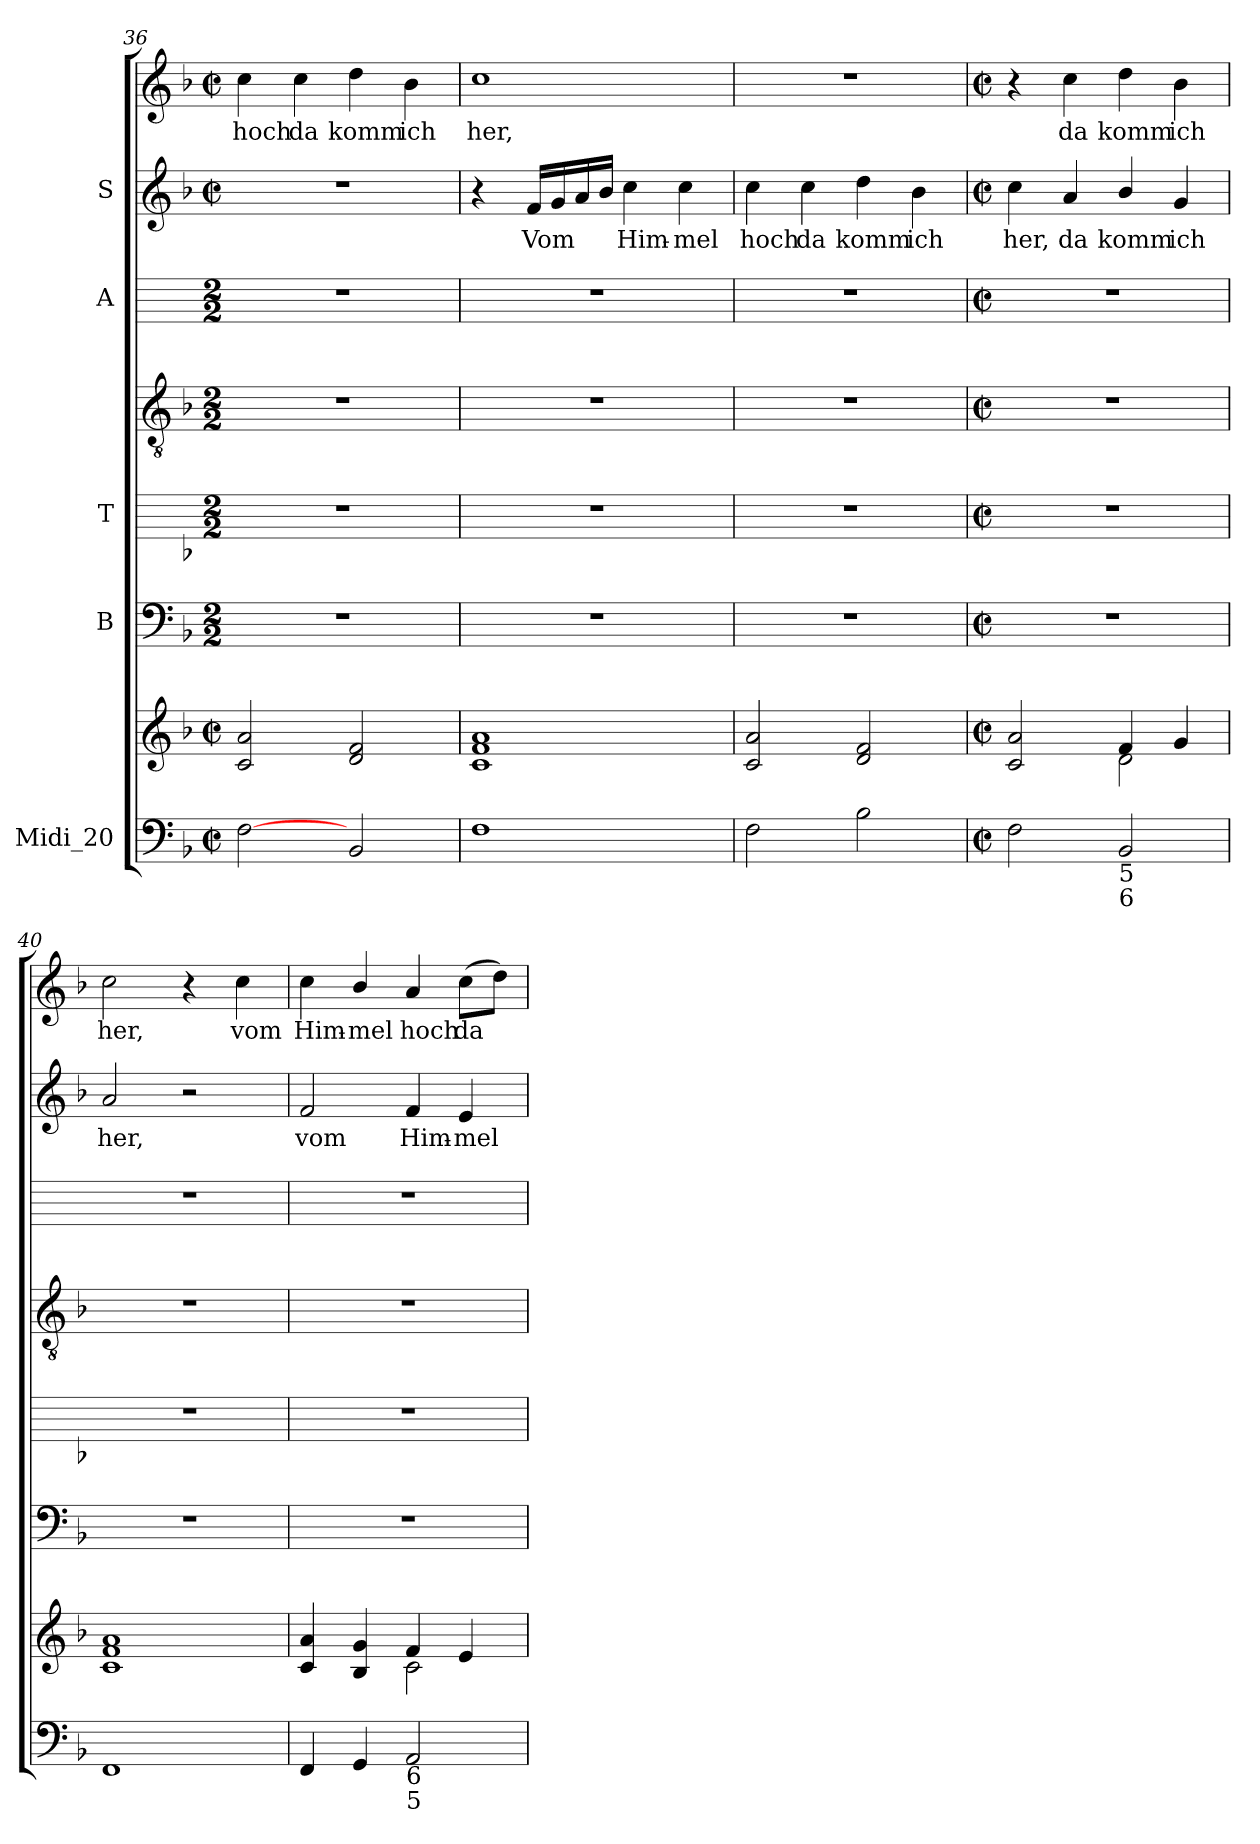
**kern	**kern	**kern	**kern	**kern	**kern	**kern	**text	**kern	**text
*part5	*part5	*part4	*part3	*part3	*part2	*part1	*part1	*part1	*part1
*staff8	*staff7	*staff6	*staff5	*staff4	*staff3	*staff2	*staff2	*staff1	*staff1
*I"Midi_20	*	*I"B	*I"T	*	*I"A	*I"S	*	*	*
*clefF4	*clefG2	*clefF4	*	*clefGv2	*	*clefG2	*	*clefG2	*
*k[b-]	*k[b-]	*k[b-]	*k[b-]	*k[b-]	*	*k[b-]	*	*k[b-]	*
*F:	*F:	*F:	*F:	*F:	*	*F:	*	*F:	*
*M2/2	*M2/2	*M2/2	*M2/2	*M2/2	*M2/2	*M2/2	*	*M2/2	*
*met(c|)	*met(c|)	*	*	*	*	*met(c|)	*	*met(c|)	*
=36	=36	=36	=36	=36	=36	=36	=36	=36	=36
!	!	!	!	!	!	!	!	!	!LO:LY:b
[2F	2c 2a	1r	1r	1r	1r	1r	.	4cc	hoch
!	!	!	!	!	!	!	!	!	!LO:LY:b
.	.	.	.	.	.	.	.	4cc	da
!	!	!	!	!	!	!	!	!	!LO:LY:b
2BB-	2d 2f	.	.	.	.	.	.	4dd	komm
!	!	!	!	!	!	!	!	!	!LO:LY:b
.	.	.	.	.	.	.	.	4b-	ich
=37	=37	=37	=37	=37	=37	=37	=37	=37	=37
!	!	!	!	!	!	!	!	!	!LO:LY:b
1F	1c 1f 1a	1r	1r	1r	1r	4r	.	1cc	her,
!	!	!	!	!	!	!	!LO:LY:b	!	!
.	.	.	.	.	.	16fLL	Vom	.	.
.	.	.	.	.	.	16g	.	.	.
.	.	.	.	.	.	16a	.	.	.
.	.	.	.	.	.	16b-JJ	.	.	.
!	!	!	!	!	!	!	!LO:LY:b	!	!
.	.	.	.	.	.	4cc	Him-	.	.
!	!	!	!	!	!	!	!LO:LY:b	!	!
.	.	.	.	.	.	4cc	-mel	.	.
=38	=38	=38	=38	=38	=38	=38	=38	=38	=38
!	!	!	!	!	!	!	!LO:LY:b	!	!
2F	2c 2a	1r	1r	1r	1r	4cc	hoch	1r	.
!	!	!	!	!	!	!	!LO:LY:b	!	!
.	.	.	.	.	.	4cc	da	.	.
!	!	!	!	!	!	!	!LO:LY:b	!	!
2B-	2d 2f	.	.	.	.	4dd	komm	.	.
!	!	!	!	!	!	!	!LO:LY:b	!	!
.	.	.	.	.	.	4b-	ich	.	.
!!LO:LB:g=z
=39	=39	=39	=39	=39	=39	=39	=39	=39	=39
*M2/2	*M2/2	*M2/2	*M2/2	*M2/2	*M2/2	*M2/2	*	*M2/2	*
*met(c|)	*met(c|)	*met(c|)	*met(c|)	*met(c|)	*met(c|)	*met(c|)	*	*met(c|)	*
*	*^	*	*	*	*	*	*	*	*
!	!	!	!	!	!	!	!	!LO:LY:b	!	!
2F	2c 2a	2ryy	1r	1r	1r	1r	4cc	her,	4r	.
!	!	!	!	!	!	!	!	!LO:LY:b	!	!LO:LY:b
.	.	.	.	.	.	.	4a	da	4cc	da
!LO:TX:b:t=5	!	!	!	!	!	!	!	!	!	!
!LO:TX:b:t=6	!	!	!	!	!	!	!	!	!	!
!	!	!	!	!	!	!	!	!LO:LY:b	!	!LO:LY:b
2BB-	4f	2d\	.	.	.	.	4b-/	komm	4dd	komm
!	!	!	!	!	!	!	!	!LO:LY:b	!	!LO:LY:b
.	4g	.	.	.	.	.	4g	ich	4b-	ich
=40	=40	=40	=40	=40	=40	=40	=40	=40	=40	=40
!	!	!	!	!	!	!	!	!LO:LY:b	!	!LO:LY:b
1FF	1f 1a	1c\	1r	1r	1r	1r	2a	her,	2cc	her,
.	.	.	.	.	.	.	2r	.	4r	.
!	!	!	!	!	!	!	!	!	!	!LO:LY:b
.	.	.	.	.	.	.	.	.	4cc	vom
=41	=41	=41	=41	=41	=41	=41	=41	=41	=41	=41
!	!	!	!	!	!	!	!	!LO:LY:b	!	!LO:LY:b
4FF	4c 4a	2ryy	1r	1r	1r	1r	2f	vom	4cc	Him-
!	!	!	!	!	!	!	!	!	!	!LO:LY:b
4GG	4B- 4g	.	.	.	.	.	.	.	4b-/	-mel
!LO:TX:b:t=6	!	!	!	!	!	!	!	!	!	!
!LO:TX:b:t=5	!	!	!	!	!	!	!	!	!	!
!	!	!	!	!	!	!	!	!LO:LY:b	!	!LO:LY:b
2AA	4f	2c\	.	.	.	.	4f	Him-	4a	hoch
!	!	!	!	!	!	!	!	!LO:LY:b	!	!LO:LY:b
.	4e	.	.	.	.	.	4e	-mel	(>8ccL	da
.	.	.	.	.	.	.	.	.	8ddJ)	.
*	*v	*v	*	*	*	*	*	*	*	*
=	=	=	=	=	=	=	=	=	=
*-	*-	*-	*-	*-	*-	*-	*-	*-	*-
